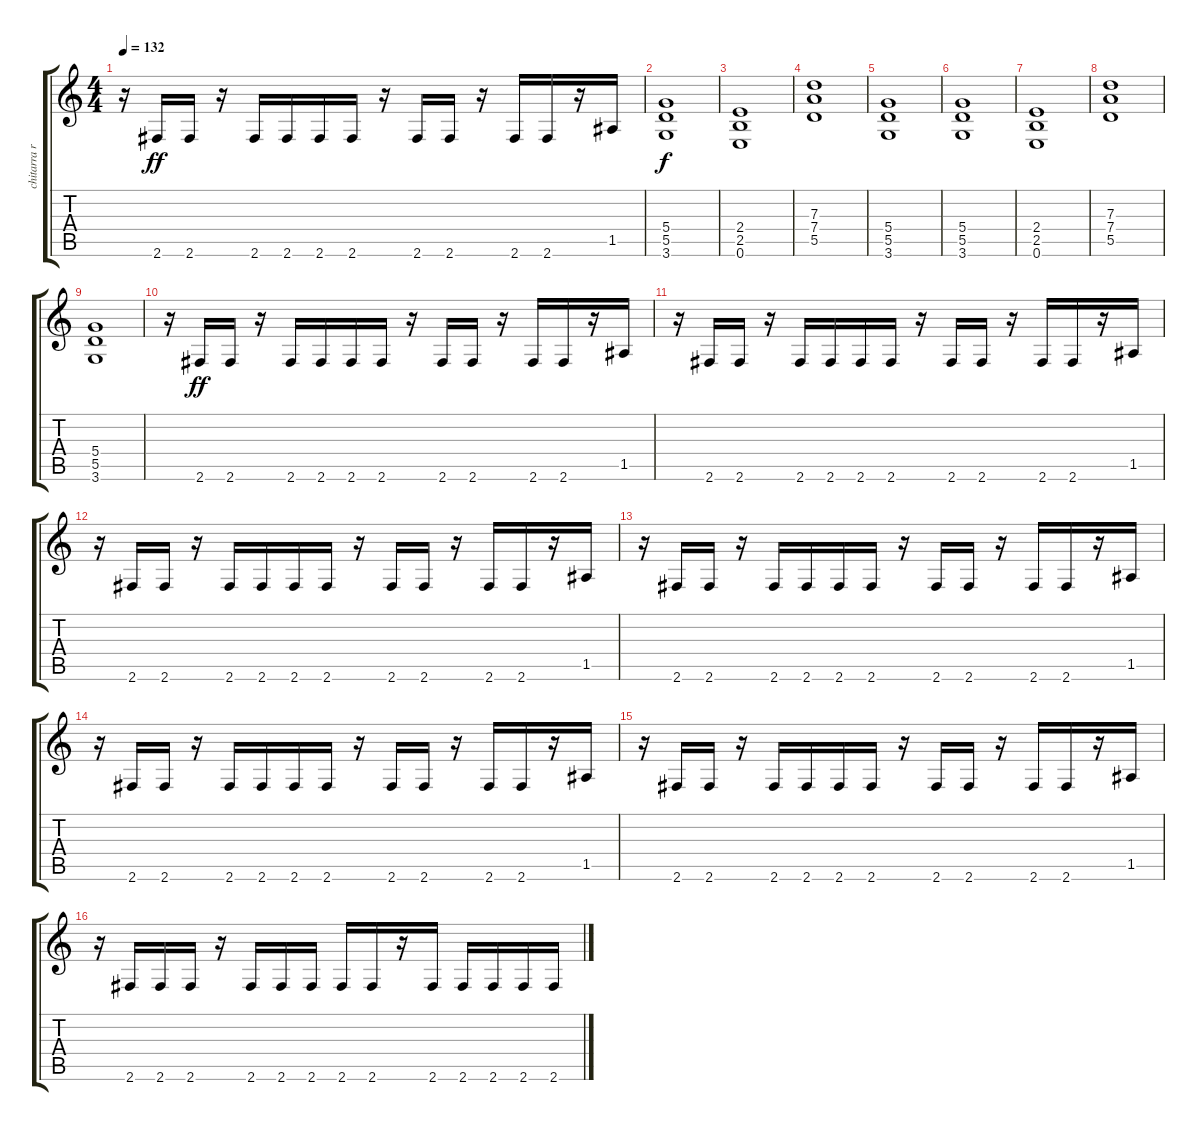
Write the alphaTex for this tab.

\track ("chitarra ritmica" "chitarra r") {instrument overdrivenguitar}
\staff {score tabs}
\tuning (E4 B3 G3 D3 A2 E2) {hide}
\ts (4 4)
\tempo 132
\clef g2
\ks c
r.16{dy ff} 2.6.16 2.6.16 r.16 2.6.16 2.6.16 2.6.16 2.6.16 r.16 2.6.16 2.6.16 r.16 2.6.16 2.6.16 r.16 1.5.16 |
(5.4 5.5 3.6).1{dy f} |
(2.4 2.5 0.6).1 |
(7.3 7.4 5.5).1 |
(5.4 5.5 3.6).1 |
(5.4 5.5 3.6).1 |
(2.4 2.5 0.6).1 |
(7.3 7.4 5.5).1 |
(5.4 5.5 3.6).1 |
r.16 2.6.16{dy ff} 2.6.16 r.16 2.6.16 2.6.16 2.6.16 2.6.16 r.16 2.6.16 2.6.16 r.16 2.6.16 2.6.16 r.16 1.5.16 |
r.16 2.6.16 2.6.16 r.16 2.6.16 2.6.16 2.6.16 2.6.16 r.16 2.6.16 2.6.16 r.16 2.6.16 2.6.16 r.16 1.5.16 |
r.16 2.6.16 2.6.16 r.16 2.6.16 2.6.16 2.6.16 2.6.16 r.16 2.6.16 2.6.16 r.16 2.6.16 2.6.16 r.16 1.5.16 |
r.16 2.6.16 2.6.16 r.16 2.6.16 2.6.16 2.6.16 2.6.16 r.16 2.6.16 2.6.16 r.16 2.6.16 2.6.16 r.16 1.5.16 |
r.16 2.6.16 2.6.16 r.16 2.6.16 2.6.16 2.6.16 2.6.16 r.16 2.6.16 2.6.16 r.16 2.6.16 2.6.16 r.16 1.5.16 |
r.16 2.6.16 2.6.16 r.16 2.6.16 2.6.16 2.6.16 2.6.16 r.16 2.6.16 2.6.16 r.16 2.6.16 2.6.16 r.16 1.5.16 |
r.16 2.6.16 2.6.16 2.6.16 r.16 2.6.16 2.6.16 2.6.16 2.6.16 2.6.16 r.16 2.6.16 2.6.16 2.6.16 2.6.16 2.6.16
